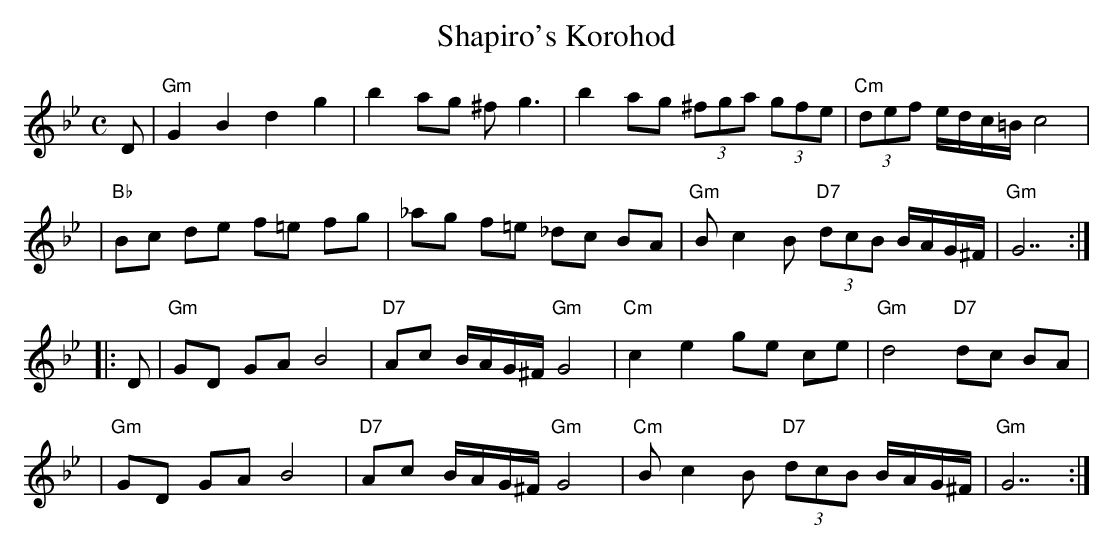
X:1
T: Shapiro's Korohod
M: C
L: 1/8
K: Gm
D \
| "Gm"G2 B2 d2 g2 | b2 ag ^f g3 | b2 ag (3^fga (3gfe | "Cm"(3def e/d/c/=B/ c4 |
| "Bb"Bc de f=e fg | _ag f=e _dc BA | "Gm"B c2 B "D7"(3dcB B/A/G/^F/ | "Gm"G7 :|
|: D \
| "Gm"GD GA B4 | "D7"Ac B/A/G/^F/ "Gm"G4 | "Cm"c2 e2 ge ce | "Gm"d4 "D7"dc BA |
| "Gm"GD GA B4 | "D7"Ac B/A/G/^F/ "Gm"G4 | "Cm"B c2 B "D7"(3dcB B/A/G/^F/ | "Gm"G7 :|
